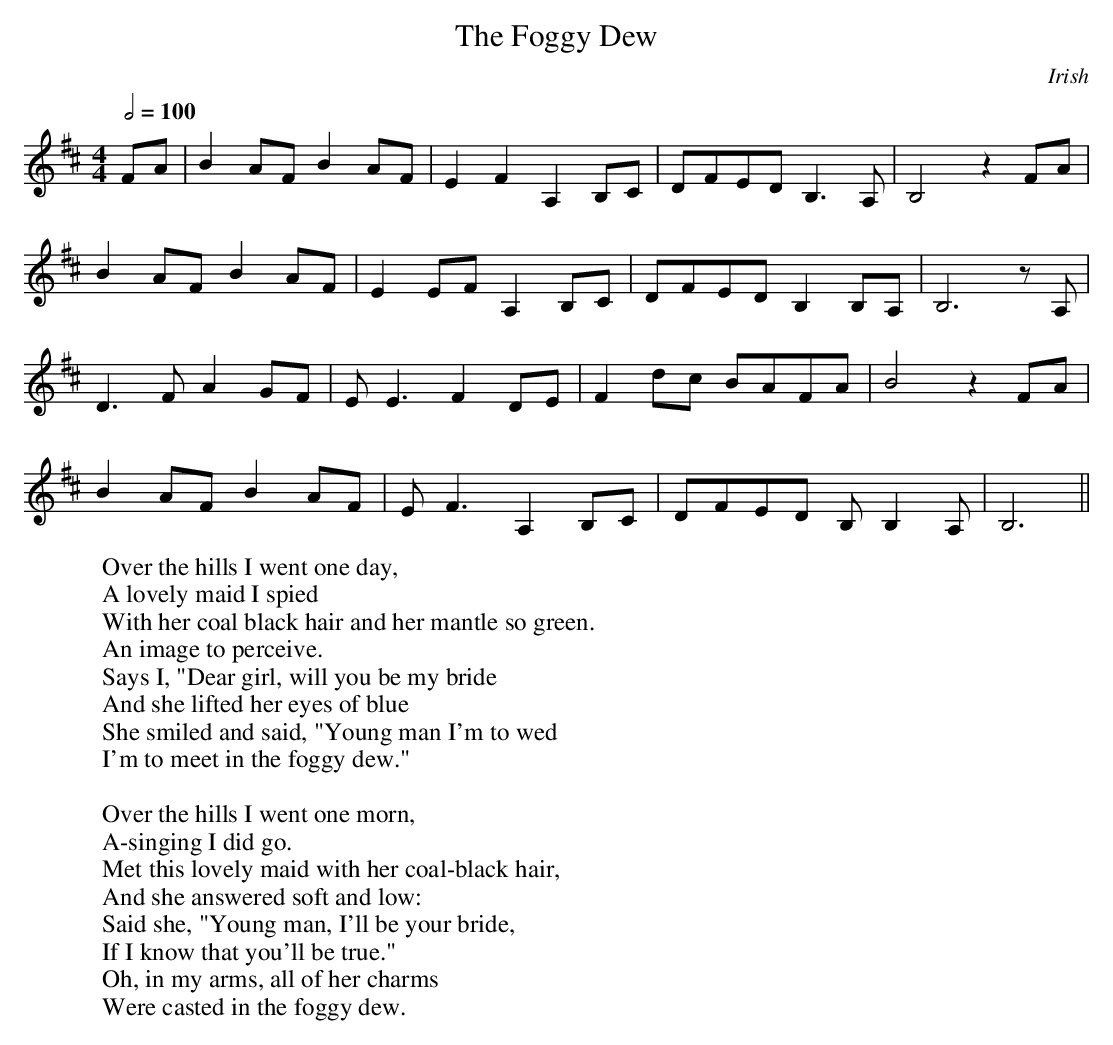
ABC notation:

X:1
T:Foggy Dew, The
O:Irish
M:4/4
L:1/8
Q:2/4=100
W:Over the hills I went one day,
W:A lovely maid I spied
W:With her coal black hair and her mantle so green.
W:An image to perceive.
W:Says I, "Dear girl, will you be my bride
W:And she lifted her eyes of blue
W:She smiled and said, "Young man I'm to wed
W:I'm to meet in the foggy dew."
W:
W:Over the hills I went one morn,
W:A-singing I did go.
W:Met this lovely maid with her coal-black hair,
W:And she answered soft and low:
W:Said she, "Young man, I'll be your bride,
W:If I know that you'll be true."
W:Oh, in my arms, all of her charms
W:Were casted in the foggy dew.
K:D
F-A|B2A-F B2A-F|E2F2 A,2B,C|D-FE-D B,3A,|B,4 z2F-A|
B2A-F B2A-F|E2E-F A,2B,-C|D-FE-D B,2B,-A,|B,6zA,|
D3F A2GF|EE3 F2D-E|F2d-c B-AF-A|B4 z2FA|
B2AF B2AF|EF3 A,2B,-C|D-FED B,B,2-A,|B,6||
